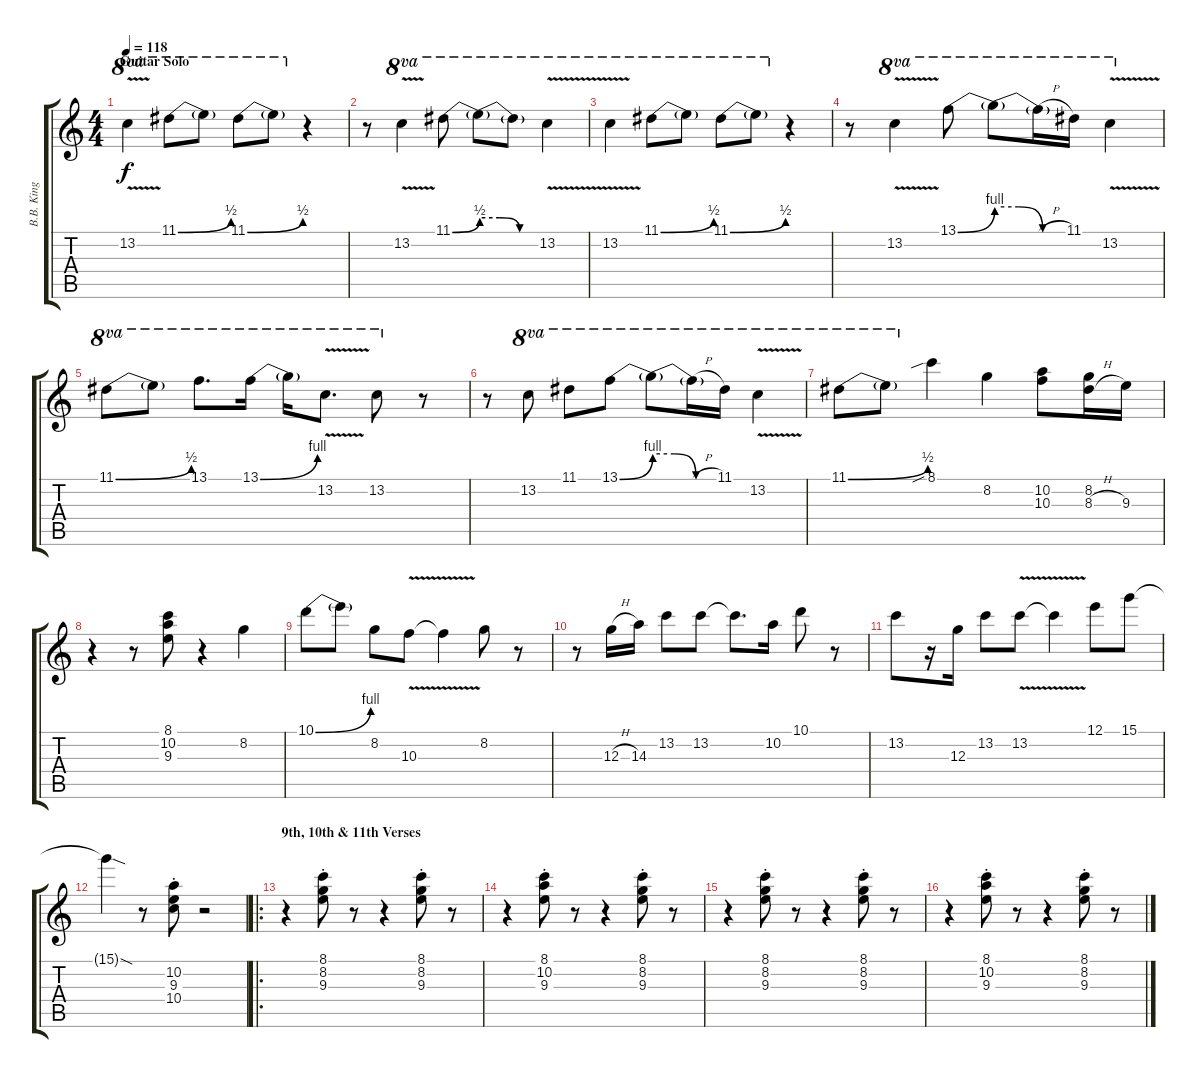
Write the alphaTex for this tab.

\track ("B.B. King - Electric Guitar" "B.B. King ") {instrument overdrivenguitar}
\staff {score tabs}
\tuning (E4 B3 G3 D3 A2 E2) {hide}
\ts (4 4)
\section ("" "Guitar Solo")
\tempo 118
\clef g2
\ks c
13.2{v}.4{ot 8va dy f} 11.1{be (bend 0 0 60 2)}.8{ot 8va} 11.1{t}.8{ot 8va} 11.1{be (bend 0 0 60 2)}.8{ot 8va} 11.1{t}.8{ot 8va} r.4 |
r.8 13.2{v}.4{ot 8va} 11.1{be (bend 0 0 60 2)}.8{ot 8va} 11.1{be (custom 0 2 20 2 40 0 60 0) t}.8{ot 8va} 11.1{t}.8{ot 8va} 13.2{v}.4{ot 8va} |
13.2{v}.4{ot 8va} 11.1{be (bend 0 0 60 2)}.8{ot 8va} 11.1{t}.8{ot 8va} 11.1{be (bend 0 0 60 2)}.8{ot 8va} 11.1{t}.8{ot 8va} r.4 |
r.8 13.2{v}.4{ot 8va} 13.1{be (bend 0 0 60 4)}.8{ot 8va} 13.1{be (custom 0 4 20 4 40 0 60 0) t}.8{ot 8va} 13.1{h t}.16{ot 8va} 11.1.16{ot 8va} 13.2{v}.4{ot 8va} |
11.1{be (bend 0 0 60 2)}.8{ot 8va} 11.1{t}.8{ot 8va} 13.1.8{d ot 8va} 13.1{be (bend 0 0 60 4)}.16{ot 8va} 13.1{t}.16{ot 8va} 13.2{v}.8{d ot 8va} 13.2.8{ot 8va} r.8 |
r.8 13.2.8{ot 8va} 11.1.8{ot 8va} 13.1{be (bend 0 0 60 4)}.8{ot 8va} 13.1{be (custom 0 4 20 4 40 0 60 0) t}.8{ot 8va} 13.1{h t}.16{ot 8va} 11.1.16{ot 8va} 13.2{v}.4{ot 8va} |
11.1{be (bend 0 0 60 2)}.8{ot 8va} 11.1{t}.8{ot 8va} 8.1{sib}.4 8.2.4 (10.2 10.3).8 (8.2 8.3{h}).16 9.3.16 |
r.4 r.8 (8.1 10.2 9.3).8 r.4 8.2.4 |
10.1{be (bend 0 0 60 4)}.8 10.1{t}.8 8.2.8 10.3{v}.8 10.3{v t}.4 8.2.8 r.8 |
r.8 12.3{h}.16 14.3.16 13.2.8 13.2.8 13.2{t}.8{d} 10.2.16 10.1.8 r.8 |
13.2.8 r.16 12.3.16 13.2.8 13.2{v}.8 13.2{v t}.4 12.1.8 15.1.8 |
15.1{sod t}.4 r.8 (10.2{st} 9.3{st} 10.4{st}).8 r.2 |
\ro
\section ("" "9th, 10th & 11th Verses")
r.4 (8.1{st} 8.2{st} 9.3{st}).8 r.8 r.4 (8.1{st} 8.2{st} 9.3{st}).8 r.8 |
r.4 (8.1{st} 10.2{st} 9.3{st}).8 r.8 r.4 (8.1{st} 8.2{st} 9.3{st}).8 r.8 |
r.4 (8.1{st} 8.2{st} 9.3{st}).8 r.8 r.4 (8.1{st} 8.2{st} 9.3{st}).8 r.8 |
r.4 (8.1{st} 10.2{st} 9.3{st}).8 r.8 r.4 (8.1{st} 8.2{st} 9.3{st}).8 r.8
